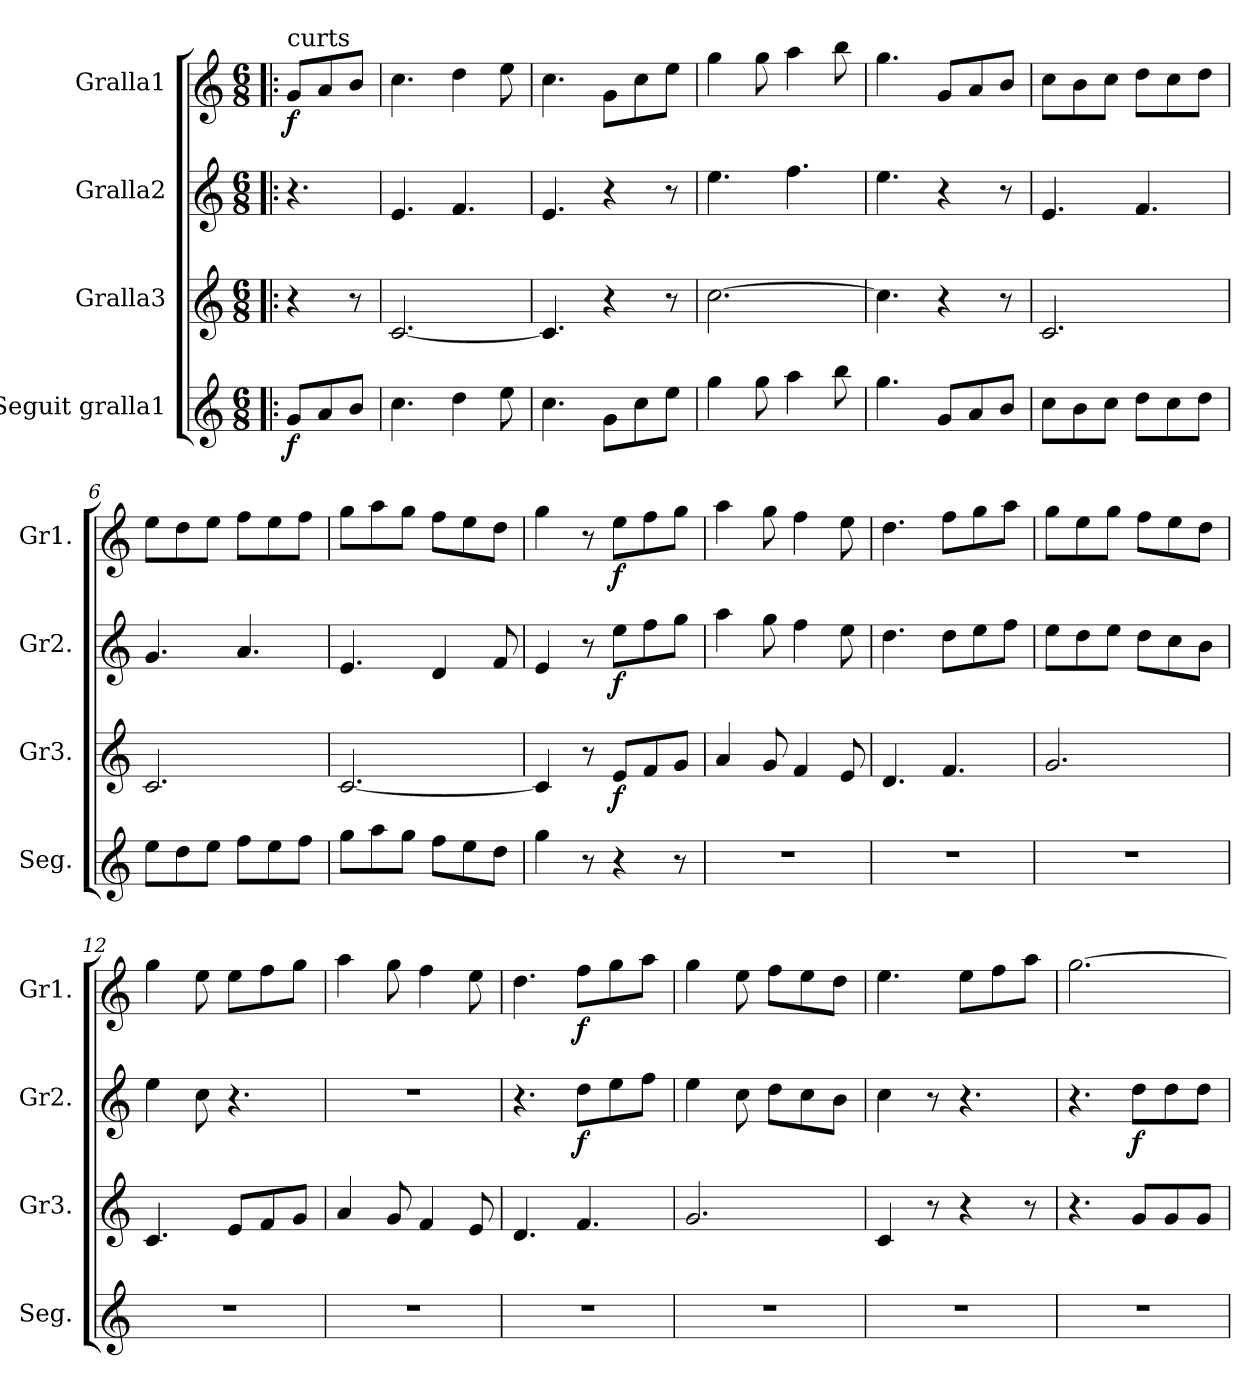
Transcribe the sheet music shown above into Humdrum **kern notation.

**kern	**dynam	**kern	**dynam	**kern	**dynam	**kern	**dynam
*part4	*part4	*part3	*part3	*part2	*part2	*part1	*part1
*staff4	*staff4	*staff3	*staff3	*staff2	*staff2	*staff1	*staff1
*I"Seguit gralla1	*	*I"Gralla3	*	*I"Gralla2	*	*I"Gralla1	*
*I'Seg.	*	*I'Gr3.	*	*I'Gr2.	*	*I'Gr1.	*
*clefG2	*	*clefG2	*	*clefG2	*	*clefG2	*
*k[]	*	*k[]	*	*k[]	*	*k[]	*
*M6/8	*	*M6/8	*	*M6/8	*	*M6/8	*
*MM150	*	*MM150	*	*MM150	*	*MM150	*
=!|:	=!|:	=!|:	=!|:	=!|:	=!|:	=!|:	=!|:
!	!	!	!	!	!	!LO:TX:t=curts	!
!	!LO:DY:b	!	!	!	!	!	!LO:DY:b
8g/L	f	4r	.	4.r	.	8g/L	f
8a/	.	.	.	.	.	8a/	.
8b/J	.	8r	.	.	.	8b/J	.
=1	=1	=1	=1	=1	=1	=1	=1
4.cc\	.	[2.c/	.	4.e/	.	4.cc\	.
4dd\	.	.	.	4.f/	.	4dd\	.
8ee\	.	.	.	.	.	8ee\	.
=2	=2	=2	=2	=2	=2	=2	=2
4.cc\	.	4.c/]	.	4.e/	.	4.cc\	.
8g\L	.	4r	.	4r	.	8g\L	.
8cc\	.	.	.	.	.	8cc\	.
8ee\J	.	8r	.	8r	.	8ee\J	.
=3	=3	=3	=3	=3	=3	=3	=3
4gg\	.	[2.cc\	.	4.ee\	.	4gg\	.
8gg\	.	.	.	.	.	8gg\	.
4aa\	.	.	.	4.ff\	.	4aa\	.
8bb\	.	.	.	.	.	8bb\	.
=4	=4	=4	=4	=4	=4	=4	=4
4.gg\	.	4.cc\]	.	4.ee\	.	4.gg\	.
8g/L	.	4r	.	4r	.	8g/L	.
8a/	.	.	.	.	.	8a/	.
8b/J	.	8r	.	8r	.	8b/J	.
=5	=5	=5	=5	=5	=5	=5	=5
8cc\L	.	2.c/	.	4.e/	.	8cc\L	.
8b\	.	.	.	.	.	8b\	.
8cc\J	.	.	.	.	.	8cc\J	.
8dd\L	.	.	.	4.f/	.	8dd\L	.
8cc\	.	.	.	.	.	8cc\	.
8dd\J	.	.	.	.	.	8dd\J	.
=6	=6	=6	=6	=6	=6	=6	=6
8ee\L	.	2.c/	.	4.g/	.	8ee\L	.
8dd\	.	.	.	.	.	8dd\	.
8ee\J	.	.	.	.	.	8ee\J	.
8ff\L	.	.	.	4.a/	.	8ff\L	.
8ee\	.	.	.	.	.	8ee\	.
8ff\J	.	.	.	.	.	8ff\J	.
=7	=7	=7	=7	=7	=7	=7	=7
8gg\L	.	[2.c/	.	4.e/	.	8gg\L	.
8aa\	.	.	.	.	.	8aa\	.
8gg\J	.	.	.	.	.	8gg\J	.
8ff\L	.	.	.	4d/	.	8ff\L	.
8ee\	.	.	.	.	.	8ee\	.
8dd\J	.	.	.	8f/	.	8dd\J	.
=8	=8	=8	=8	=8	=8	=8	=8
4gg\	.	4c/]	.	4e/	.	4gg\	.
8r	.	8r	.	8r	.	8r	.
!	!	!	!LO:DY:b	!	!LO:DY:b	!	!LO:DY:b
4r	.	8e/L	f	8ee\L	f	8ee\L	f
.	.	8f/	.	8ff\	.	8ff\	.
8r	.	8g/J	.	8gg\J	.	8gg\J	.
!!LO:LB:g=z
=9	=9	=9	=9	=9	=9	=9	=9
2.r	.	4a/	.	4aa\	.	4aa\	.
.	.	8g/	.	8gg\	.	8gg\	.
.	.	4f/	.	4ff\	.	4ff\	.
.	.	8e/	.	8ee\	.	8ee\	.
=10	=10	=10	=10	=10	=10	=10	=10
2.r	.	4.d/	.	4.dd\	.	4.dd\	.
.	.	4.f/	.	8dd\L	.	8ff\L	.
.	.	.	.	8ee\	.	8gg\	.
.	.	.	.	8ff\J	.	8aa\J	.
=11	=11	=11	=11	=11	=11	=11	=11
2.r	.	2.g/	.	8ee\L	.	8gg\L	.
.	.	.	.	8dd\	.	8ee\	.
.	.	.	.	8ee\J	.	8gg\J	.
.	.	.	.	8dd\L	.	8ff\L	.
.	.	.	.	8cc\	.	8ee\	.
.	.	.	.	8b\J	.	8dd\J	.
=12	=12	=12	=12	=12	=12	=12	=12
2.r	.	4.c/	.	4ee\	.	4gg\	.
.	.	.	.	8cc\	.	8ee\	.
.	.	8e/L	.	4.r	.	8ee\L	.
.	.	8f/	.	.	.	8ff\	.
.	.	8g/J	.	.	.	8gg\J	.
=13	=13	=13	=13	=13	=13	=13	=13
2.r	.	4a/	.	2.r	.	4aa\	.
.	.	8g/	.	.	.	8gg\	.
.	.	4f/	.	.	.	4ff\	.
.	.	8e/	.	.	.	8ee\	.
=14	=14	=14	=14	=14	=14	=14	=14
2.r	.	4.d/	.	4.r	.	4.dd\	.
!	!	!	!	!	!LO:DY:b	!	!LO:DY:b
.	.	4.f/	.	8dd\L	f	8ff\L	f
.	.	.	.	8ee\	.	8gg\	.
.	.	.	.	8ff\J	.	8aa\J	.
=15	=15	=15	=15	=15	=15	=15	=15
2.r	.	2.g/	.	4ee\	.	4gg\	.
.	.	.	.	8cc\	.	8ee\	.
.	.	.	.	8dd\L	.	8ff\L	.
.	.	.	.	8cc\	.	8ee\	.
.	.	.	.	8b\J	.	8dd\J	.
=16	=16	=16	=16	=16	=16	=16	=16
2.r	.	4c/	.	4cc\	.	4.ee\	.
.	.	8r	.	8r	.	.	.
.	.	4r	.	4.r	.	8ee\L	.
.	.	.	.	.	.	8ff\	.
.	.	8r	.	.	.	8aa\J	.
=17	=17	=17	=17	=17	=17	=17	=17
2.r	.	4.r	.	4.r	.	[2.gg\	.
!	!	!	!	!	!LO:DY:b	!	!
.	.	8g/L	.	8dd\L	f	.	.
.	.	8g/	.	8dd\	.	.	.
.	.	8g/J	.	8dd\J	.	.	.
=	=	=	=	=	=	=	=
*-	*-	*-	*-	*-	*-	*-	*-
